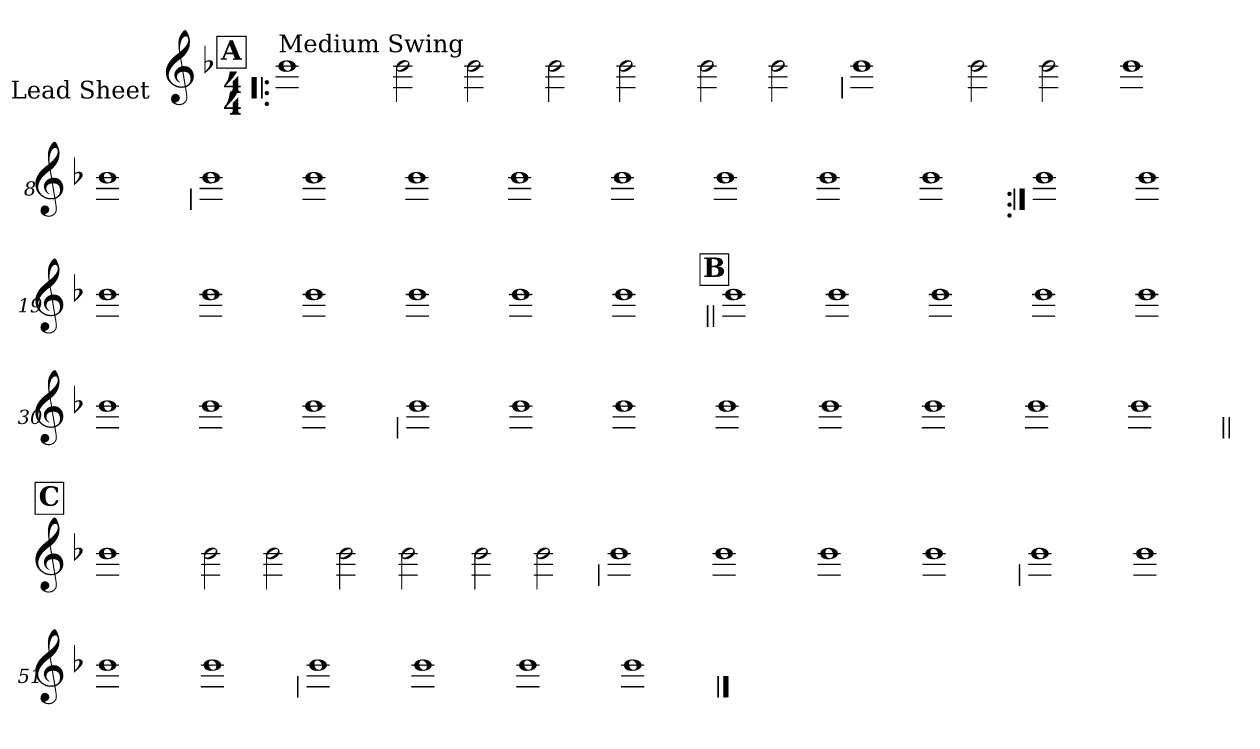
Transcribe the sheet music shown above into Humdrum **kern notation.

**kern
*part1
*staff1
*I"Lead Sheet
*stria0
*clefG2
*k[b-]
*F:
*M4/4
!!LO:REH:place=s1:a:t=A
=1!|:
!LO:TX:a:t=Medium Swing
1b-
=2-
2b-
2b-
=3-
2b-
2b-
=4-
2b-
2b-
!!LO:LB:g=z
=5
1b-
=6-
2b-
2b-
=7-
1b-
=8-
1b-
!!LO:LB:g=z
=9
1b-
=10-
1b-
=11-
1b-
=12-
1b-
=13-
1b-
=14-
1b-
=15-
1b-
=16-
1b-
!!LO:LB:g=z
=17:|!
1b-
=18-
1b-
=19-
1b-
=20-
1b-
=21-
1b-
=22-
1b-
=23-
1b-
=24-
1b-
!!LO:LB:g=z
!!LO:REH:place=s1:a:t=B
=25||
1b-
=26-
1b-
=27-
1b-
=28-
1b-
=29-
1b-
=30-
1b-
=31-
1b-
=32-
1b-
!!LO:LB:g=z
=33
1b-
=34-
1b-
=35-
1b-
=36-
1b-
=37-
1b-
=38-
1b-
=39-
1b-
=40-
1b-
!!LO:LB:g=z
!!LO:REH:place=s1:a:t=C
=41||
1b-
=42-
2b-
2b-
=43-
2b-
2b-
=44-
2b-
2b-
!!LO:LB:g=z
=45
1b-
=46-
1b-
=47-
1b-
=48-
1b-
!!LO:LB:g=z
=49
1b-
=50-
1b-
=51-
1b-
=52-
1b-
!!LO:LB:g=z
=53
1b-
=54-
1b-
=55-
1b-
=56-
1b-
==
*-
